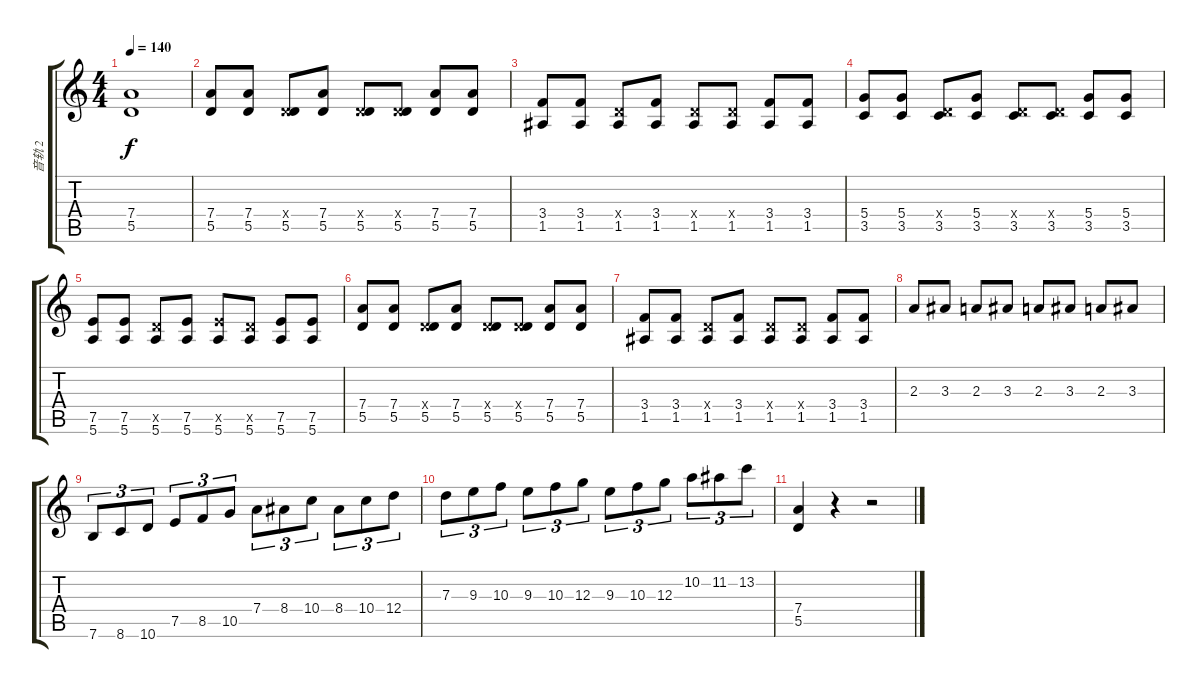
\track ("音轨 2" "音轨 2") {instrument overdrivenguitar}
\staff {score tabs}
\tuning (E4 B3 G3 D3 A2 E2) {hide}
\ts (4 4)
\tempo 140
\clef g2
\ks c
(7.4{t} 5.5{t}).1{dy f} |
(7.4 5.5).8 (7.4 5.5).8 (0.4{x} 5.5).8 (7.4 5.5).8 (0.4{x} 5.5).8 (0.4{x} 5.5).8 (7.4 5.5).8 (7.4 5.5).8 |
(3.4 1.5).8 (3.4 1.5).8 (0.4{x} 1.5).8 (3.4 1.5).8 (0.4{x} 1.5).8 (0.4{x} 1.5).8 (3.4 1.5).8 (3.4 1.5).8 |
(5.4 3.5).8 (5.4 3.5).8 (0.4{x} 3.5).8 (5.4 3.5).8 (0.4{x} 3.5).8 (0.4{x} 3.5).8 (5.4 3.5).8 (5.4 3.5).8 |
(7.5 5.6).8 (7.5 5.6).8 (5.5{x} 5.6).8 (7.5 5.6).8 (7.5{x} 5.6).8 (5.5{x} 5.6).8 (7.5 5.6).8 (7.5 5.6).8 |
(7.4 5.5).8 (7.4 5.5).8 (0.4{x} 5.5).8 (7.4 5.5).8 (0.4{x} 5.5).8 (0.4{x} 5.5).8 (7.4 5.5).8 (7.4 5.5).8 |
(3.4 1.5).8 (3.4 1.5).8 (0.4{x} 1.5).8 (3.4 1.5).8 (0.4{x} 1.5).8 (0.4{x} 1.5).8 (3.4 1.5).8 (3.4 1.5).8 |
2.3.8 3.3.8 2.3.8 3.3.8 2.3.8 3.3.8 2.3.8 3.3.8 |
7.6.8{tu (3 2)} 8.6.8{tu (3 2)} 10.6.8{tu (3 2)} 7.5.8{tu (3 2)} 8.5.8{tu (3 2)} 10.5.8{tu (3 2)} 7.4.8{tu (3 2)} 8.4.8{tu (3 2)} 10.4.8{tu (3 2)} 8.4.8{tu (3 2)} 10.4.8{tu (3 2)} 12.4.8{tu (3 2)} |
7.3.8{tu (3 2)} 9.3.8{tu (3 2)} 10.3.8{tu (3 2)} 9.3.8{tu (3 2)} 10.3.8{tu (3 2)} 12.3.8{tu (3 2)} 9.3.8{tu (3 2)} 10.3.8{tu (3 2)} 12.3.8{tu (3 2)} 10.2.8{tu (3 2)} 11.2.8{tu (3 2)} 13.2.8{tu (3 2)} |
(7.4 5.5).4 r.4 r.2
